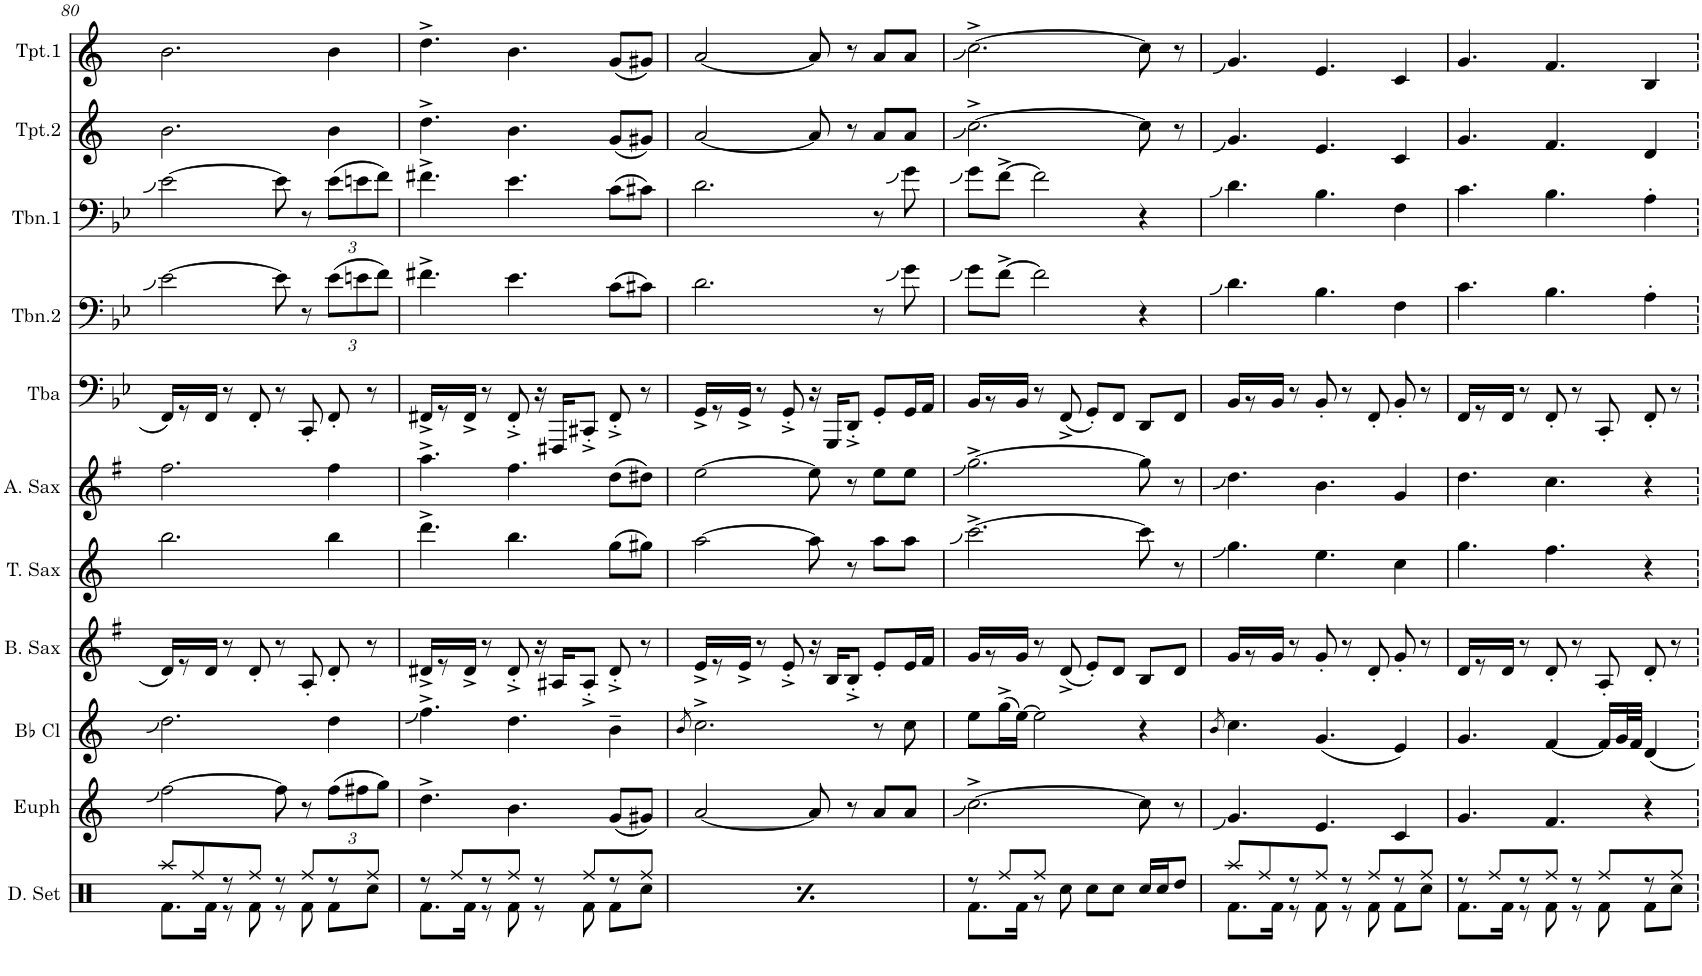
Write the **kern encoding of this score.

**kern	**kern	**kern	**kern	**kern	**kern	**kern	**kern	**kern	**kern	**kern
*part11	*part10	*part9	*part8	*part7	*part6	*part5	*part4	*part3	*part2	*part1
*staff11	*staff10	*staff9	*staff8	*staff7	*staff6	*staff5	*staff4	*staff3	*staff2	*staff1
*I"Drumset	*I"Euphonium	*I"Bb Clarinet	*I"Baritone Sax	*I"Tenor Sax	*I"Alto Sax	*I"Tuba	*I"Trombone 2	*I"Trombone 1	*I"Bb Trumpet 2	*I"Bb Trumpet 1
*I'D. Set	*I'Euph	*I'Bb Cl	*I'B. Sax	*I'T. Sax	*I'A. Sax	*I'Tba	*I'Tbn.2	*I'Tbn.1	*I'Tpt.2	*I'Tpt.1
!!LO:PB:g=z
*clefX	*clefG2	*clefG2	*clefG2	*clefG2	*clefG2	*clefF4	*clefF4	*clefF4	*clefG2	*clefG2
*	*Trd8c14	*Trd1c2	*Trd12c21	*Trd8c14	*Trd5c9	*	*	*	*Trd1c2	*Trd1c2
*k[]	*k[]	*k[]	*k[f#]	*k[]	*k[f#]	*k[b-e-]	*k[b-e-]	*k[b-e-]	*k[]	*k[]
*M4/4	*M4/4	*M4/4	*M4/4	*M4/4	*M4/4	*M4/4	*M4/4	*M4/4	*M4/4	*M4/4
=80	=80	=80	=80	=80	=80	=80	=80	=80	=80	=80
*^	*	*	*	*	*	*	*	*	*	*
8Raa/L	8.Rf\L	[2ff\	2.dd\	16d/KL	2.bb\	2.ff#\	16FF/KL	[2e-\	[2e-\	2.b\	2.b\
.	.	.	.	8r	.	.	8r	.	.	.	.
8Rff/	.	.	.	.	.	.	.	.	.	.	.
.	16Rf\Jk	.	.	16d/Jk	.	.	16FF/Jk	.	.	.	.
8r	8r	.	.	8r	.	.	8r	.	.	.	.
8Rff/J	8Rf\	.	.	8d'/	.	.	8FF'/	.	.	.	.
8r	8r	8ff\]	.	8r	.	.	8r	8e-\]	8e-\]	.	.
8Rff/L	8Rf\	8r	.	8A'/	.	.	8CC'/	8r	8r	.	.
*	*	*Xbrackettup	*	*	*	*	*	*Xbrackettup	*Xbrackettup	*	*
8r	8Rf\L	(12ff\L	4dd\	8d'/	4bb\	4ff#\	8FF'/	(12e-\L	(12e-\L	4b\	4b\
.	.	12ff#X\	.	.	.	.	.	12en\	12en\	.	.
8Rff/J	8Rcc\J	.	.	8r	.	.	8r	.	.	.	.
.	.	12gg\J)	.	.	.	.	.	12f\J)	12f\J)	.	.
=81	=81	=81	=81	=81	=81	=81	=81	=81	=81	=81	=81
8r	8.Rf\L	4.dd^\	4.ff^\	16d#X^/KL	4.ddd^\	4.aa^\	16FF#X^/KL	4.f#X^\	4.f#X^\	4.dd^\	4.dd^\
.	.	.	.	8r	.	.	8r	.	.	.	.
8Rff/L	.	.	.	.	.	.	.	.	.	.	.
.	16Rf\Jk	.	.	16d#^/Jk	.	.	16FF#^/Jk	.	.	.	.
8r	8r	.	.	8r	.	.	8r	.	.	.	.
8Rff/J	8Rf\	4.b\	4.dd\	8d#'^/	4.bb\	4.ff#\	8FF#'^/	4.e-\	4.e-\	4.b\	4.b\
8r	8r	.	.	16r	.	.	16r	.	.	.	.
.	.	.	.	16A#X/KL	.	.	16FFF#X/KL	.	.	.	.
8Rff/L	8Rf\	.	.	8A#'^/J	.	.	8CC#X'^/J	.	.	.	.
8r	8Rf\L	(8g/L	4b~\	8d#'^/	(8gg\L	(8dd\L	8FF#'^/	(8c\L	(8c\L	(8g/L	(8g/L
8Rff/J	8Rcc\J	8g#X/J)	.	8r	8gg#X\J)	8dd#X\J)	8r	8c#X\J)	8c#X\J)	8g#X/J)	8g#X/J)
=82	=82	=82	=82	=82	=82	=82	=82	=82	=82	=82	=82
.	.	.	8qb/	.	.	.	.	.	.	.	.
8r	8.Rf\L	[2a/	2.cc^\	16e^/KL	[2aa\	[2ee\	16GG^/KL	2.d\	2.d\	[2a/	[2a/
.	.	.	.	8r	.	.	8r	.	.	.	.
8Rff/L	.	.	.	.	.	.	.	.	.	.	.
.	16Rf\Jk	.	.	16e^/Jk	.	.	16GG^/Jk	.	.	.	.
8r	8r	.	.	8r	.	.	8r	.	.	.	.
8Rff/J	8Rf\	.	.	8e'^/	.	.	8GG'^/	.	.	.	.
8r	8r	8a/]	.	16r	8aa\]	8ee\]	16r	.	.	8a/]	8a/]
.	.	.	.	16B/KL	.	.	16GGG/KL	.	.	.	.
8Rff/L	8Rf\	8r	.	8B'^/J	8r	8r	8DD'^/J	.	.	8r	8r
8r	8Rf\L	8a/L	8r	8e'/L	8aa\L	8ee\L	8GG'/L	8r	8r	8a/L	8a/L
8Rff/J	8Rcc\J	8a/J	8cc\	16e/L	8aa\J	8ee\J	16GG/L	8g\	8g\	8a/J	8a/J
.	.	.	.	16f#/JJ	.	.	16AA/JJ	.	.	.	.
=83	=83	=83	=83	=83	=83	=83	=83	=83	=83	=83	=83
8r	8.Rf\L	[2.cc^\	8ee\L	16g/KL	[2.ccc^\	[2.gg^\	16BB-/KL	8g\L	8g\L	[2.cc^\	[2.cc^\
.	.	.	.	8r	.	.	8r	.	.	.	.
8Rff/L	.	.	(16gg^\L	.	.	.	.	[8f^\J	[8f^\J	.	.
.	16Rf\Jk	.	[16ee\JJ)	16g/Jk	.	.	16BB-/Jk	.	.	.	.
8Rff/J	8r	.	2ee\]	8r	.	.	8r	2f\]	2f\]	.	.
8ryy	8Rcc\	.	.	(8d^/	.	.	(8FF^/	.	.	.	.
2ryy	8Rcc\L	.	.	8e'/L)	.	.	8GG'/L)	.	.	.	.
.	8Rcc\J	.	.	8d/J	.	.	8FF/J	.	.	.	.
.	16Rcc/LL	8cc\]	4r	8B/L	8ccc\]	8gg\]	8DD/L	4r	4r	8cc\]	8cc\]
.	16Rcc/J	.	.	.	.	.	.	.	.	.	.
.	8Rdd/J	8r	.	8d/J	8r	8r	8FF/J	.	.	8r	8r
=84	=84	=84	=84	=84	=84	=84	=84	=84	=84	=84	=84
.	.	.	8qb/	.	.	.	.	.	.	.	.
8Raa/L	8.Rf\L	4.g/	4.cc\	16g/KL	4.gg\	4.dd\	16BB-/KL	4.d\	4.d\	4.g/	4.g/
.	.	.	.	8r	.	.	8r	.	.	.	.
8Rff/	.	.	.	.	.	.	.	.	.	.	.
.	16Rf\Jk	.	.	16g/Jk	.	.	16BB-/Jk	.	.	.	.
8r	8r	.	.	8r	.	.	8r	.	.	.	.
8Rff/J	8Rf\	4.e/	(4.g/	8g'/	4.ee\	4.b\	8BB-'/	4.B-\	4.B-\	4.e/	4.e/
8r	8r	.	.	8r	.	.	8r	.	.	.	.
8Rff/L	8Rf\	.	.	8d'/	.	.	8FF'/	.	.	.	.
8r	8Rf\L	4c/	4e/)	8g'/	4cc\	4g/	8BB-'/	4F\	4F\	4c/	4c/
8Rff/J	8Rcc\J	.	.	8r	.	.	8r	.	.	.	.
=85	=85	=85	=85	=85	=85	=85	=85	=85	=85	=85	=85
8r	8.Rf\L	4.g/	4.g/	16d/KL	4.gg\	4.dd\	16FF/KL	4.c\	4.c\	4.g/	4.g/
.	.	.	.	8r	.	.	8r	.	.	.	.
8Rff/L	.	.	.	.	.	.	.	.	.	.	.
.	16Rf\Jk	.	.	16d/Jk	.	.	16FF/Jk	.	.	.	.
8r	8r	.	.	8r	.	.	8r	.	.	.	.
8Rff/J	8Rf\	4.f/	[4f/	8d'/	4.ff\	4.cc\	8FF'/	4.B-\	4.B-\	4.f/	4.f/
8r	8r	.	.	8r	.	.	8r	.	.	.	.
8Rff/L	8Rf\	.	16f/LL]	8A'/	.	.	8CC'/	.	.	.	.
.	.	.	32g/L	.	.	.	.	.	.	.	.
.	.	.	32f/JJJ	.	.	.	.	.	.	.	.
8r	8Rf\L	4r	4d/	8d'/	4r	4r	8FF'/	4A'\	4A'\	4d/	4B/
8Rff/J	8Rcc\J	.	.	8r	.	.	8r	.	.	.	.
*v	*v	*	*	*	*	*	*	*	*	*	*
=	=	=	=	=	=	=	=	=	=	=
*-	*-	*-	*-	*-	*-	*-	*-	*-	*-	*-
